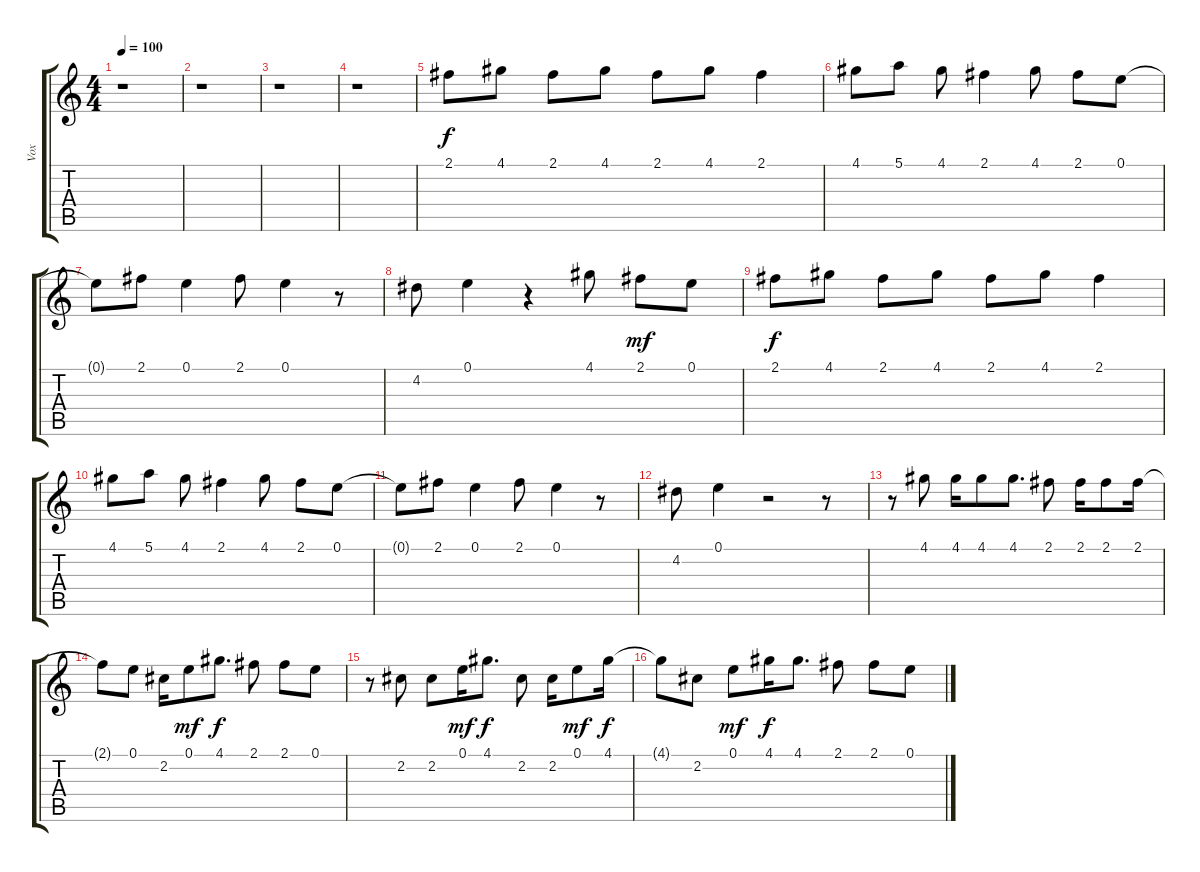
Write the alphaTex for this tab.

\track ("Vox" "Vox") {instrument acousticguitarsteel}
\staff {score tabs}
\tuning (E4 B3 G3 D3 A2 E2) {hide}
\ts (4 4)
\tempo 100
\clef g2
\ks c
r.1{dy f instrument acousticguitarsteel} |
r.1 |
r.1 |
r.1 |
2.1.8{volume 13} 4.1.8 2.1.8 4.1.8 2.1.8 4.1.8 2.1.4 |
4.1.8 5.1.8 4.1.8 2.1.4 4.1.8 2.1.8 0.1.8 |
0.1{t}.8 2.1.8 0.1.4 2.1.8 0.1.4 r.8 |
4.2.8 0.1.4 r.4 4.1.8 2.1.8{dy mf} 0.1.8 |
2.1.8{dy f} 4.1.8 2.1.8 4.1.8 2.1.8 4.1.8 2.1.4 |
4.1.8 5.1.8 4.1.8 2.1.4 4.1.8 2.1.8 0.1.8 |
0.1{t}.8 2.1.8 0.1.4 2.1.8 0.1.4 r.8 |
4.2.8 0.1.4 r.2 r.8 |
r.8 4.1.8{volume 16} 4.1.16 4.1.8 4.1.8{d} 2.1.8 2.1.16 2.1.8 2.1.16 |
2.1{t}.8 0.1.8 2.2.16 0.1.8{dy mf} 4.1.8{d dy f} 2.1.8 2.1.8 0.1.8 |
r.8 2.2.8 2.2.8 0.1.16{dy mf} 4.1.8{d dy f} 2.2.8 2.2.16 0.1.8{dy mf} 4.1.16{dy f} |
4.1{t}.8 2.2.8 0.1.8{dy mf} 4.1.16{dy f} 4.1.8{d} 2.1.8 2.1.8 0.1.8
